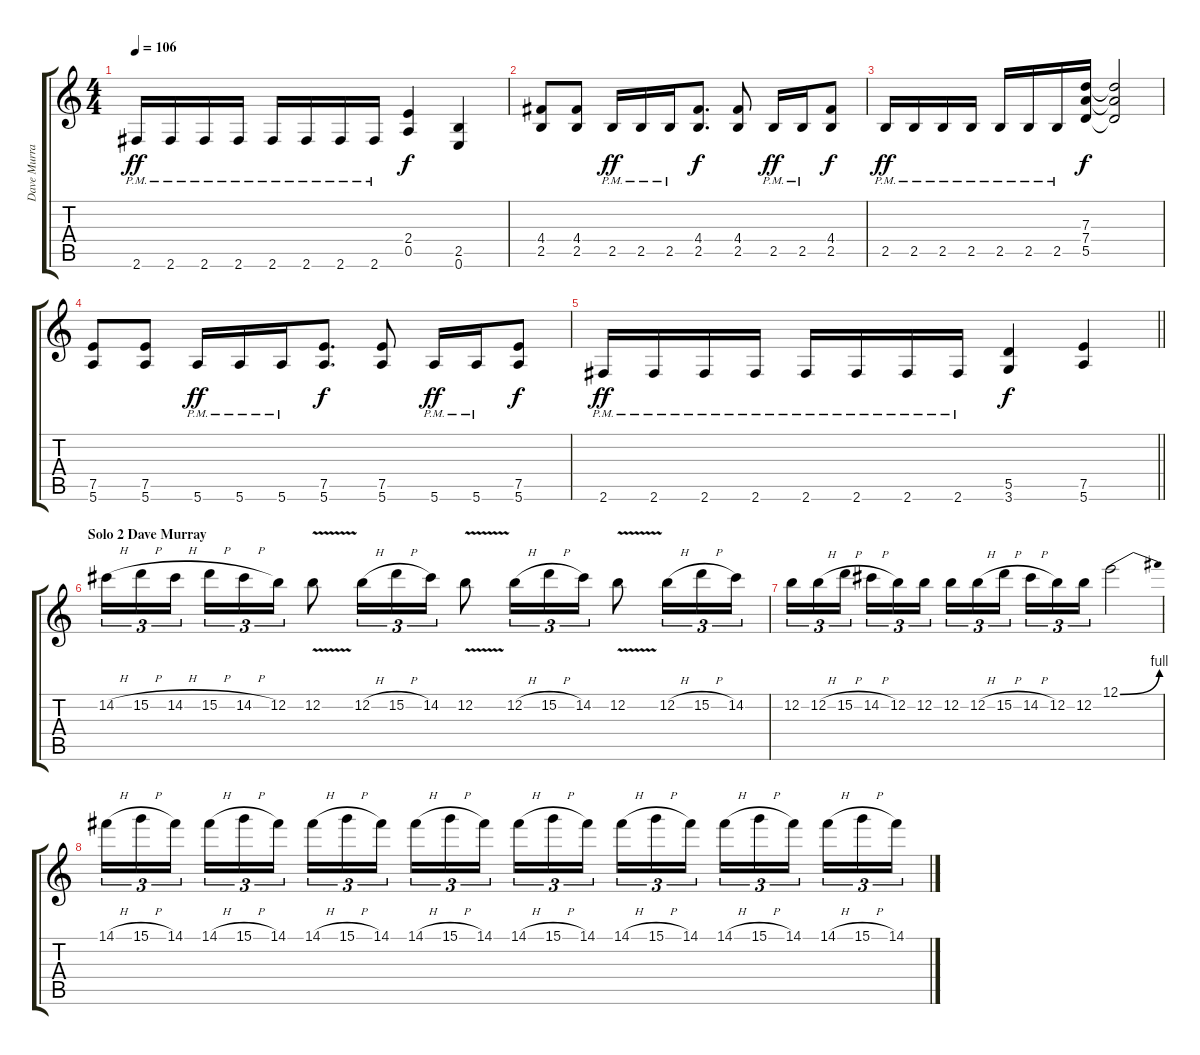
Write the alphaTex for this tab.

\track ("Dave Murray" "Dave Murra") {instrument distortionguitar}
\staff {score tabs}
\tuning (E4 B3 G3 D3 A2 E2) {hide}
\ts (4 4)
\tempo 106
\clef g2
\ks c
2.6{pm}.16{dy ff} 2.6{pm}.16 2.6{pm}.16 2.6{pm}.16 2.6{pm}.16 2.6{pm}.16 2.6{pm}.16 2.6{pm}.16 (2.4 0.5).4{dy f} (2.5 0.6).4 |
(4.4 2.5).8 (4.4 2.5).8 2.5{pm}.16{dy ff} 2.5{pm}.16 2.5{pm}.16 (4.4 2.5).8{d dy f} (4.4 2.5).8 2.5{pm}.16{dy ff} 2.5{pm}.16 (4.4 2.5).8{dy f} |
2.5{pm}.16{dy ff} 2.5{pm}.16 2.5{pm}.16 2.5{pm}.16 2.5{pm}.16 2.5{pm}.16 2.5{pm}.16 (7.3 7.4 5.5).16{dy f} (7.3{t} 7.4{t} 5.5{t}).2 |
(7.5 5.6).8 (7.5 5.6).8 5.6{pm}.16{dy ff} 5.6{pm}.16 5.6{pm}.16 (7.5 5.6).8{d dy f} (7.5 5.6).8 5.6{pm}.16{dy ff} 5.6{pm}.16 (7.5 5.6).8{dy f} |
\barLineRight lightlight
2.6{pm}.16{dy ff} 2.6{pm}.16 2.6{pm}.16 2.6{pm}.16 2.6{pm}.16 2.6{pm}.16 2.6{pm}.16 2.6{pm}.16 (5.5 3.6).4{dy f} (7.5 5.6).4 |
\section ("" "Solo 2 Dave Murray")
14.2{h}.16{tu (3 2) volume 16} 15.2{h}.16{tu (3 2)} 14.2{h}.16{tu (3 2) beam splitsecondary} 15.2{h}.16{tu (3 2)} 14.2{h}.16{tu (3 2)} 12.2.16{tu (3 2)} 12.2{v}.8 12.2{h}.16{tu (3 2)} 15.2{h}.16{tu (3 2)} 14.2.16{tu (3 2)} 12.2{v}.8 12.2{h}.16{tu (3 2)} 15.2{h}.16{tu (3 2)} 14.2.16{tu (3 2)} 12.2{v}.8 12.2{h}.16{tu (3 2)} 15.2{h}.16{tu (3 2)} 14.2.16{tu (3 2)} |
12.2.16{tu (3 2)} 12.2{h}.16{tu (3 2)} 15.2{h}.16{tu (3 2) beam splitsecondary} 14.2{h}.16{tu (3 2)} 12.2.16{tu (3 2)} 12.2.16{tu (3 2)} 12.2.16{tu (3 2)} 12.2{h}.16{tu (3 2)} 15.2{h}.16{tu (3 2) beam splitsecondary} 14.2{h}.16{tu (3 2)} 12.2.16{tu (3 2)} 12.2.16{tu (3 2)} 12.1{be (bend 0 0 60 4)}.2 |
14.1{h}.16{tu (3 2)} 15.1{h}.16{tu (3 2)} 14.1.16{tu (3 2) beam splitsecondary} 14.1{h}.16{tu (3 2)} 15.1{h}.16{tu (3 2)} 14.1.16{tu (3 2)} 14.1{h}.16{tu (3 2)} 15.1{h}.16{tu (3 2)} 14.1.16{tu (3 2) beam splitsecondary} 14.1{h}.16{tu (3 2)} 15.1{h}.16{tu (3 2)} 14.1.16{tu (3 2)} 14.1{h}.16{tu (3 2)} 15.1{h}.16{tu (3 2)} 14.1.16{tu (3 2) beam splitsecondary} 14.1{h}.16{tu (3 2)} 15.1{h}.16{tu (3 2)} 14.1.16{tu (3 2)} 14.1{h}.16{tu (3 2)} 15.1{h}.16{tu (3 2)} 14.1.16{tu (3 2) beam splitsecondary} 14.1{h}.16{tu (3 2)} 15.1{h}.16{tu (3 2)} 14.1.16{tu (3 2)}
